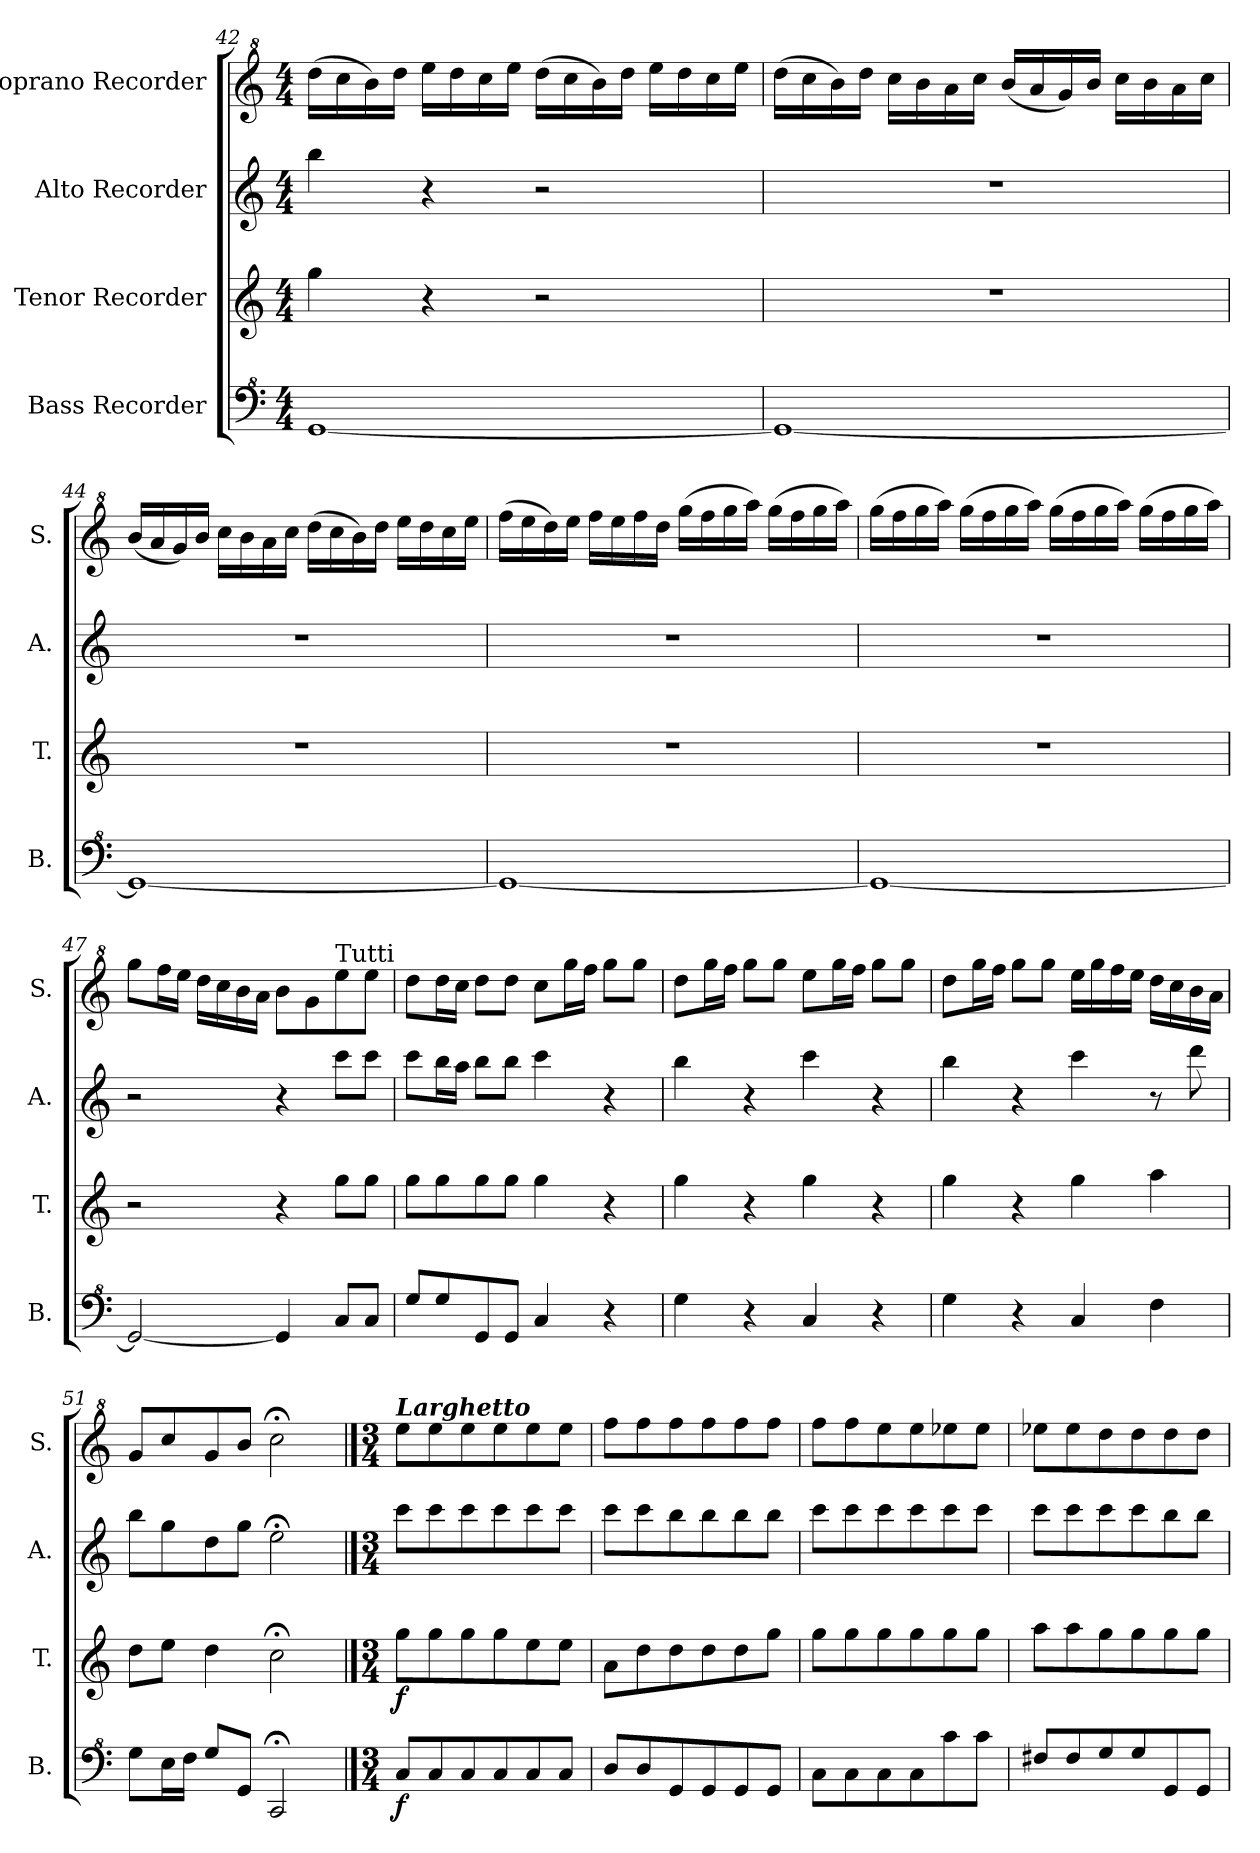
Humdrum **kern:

**kern	**dynam	**kern	**dynam	**kern	**kern
*part4	*part4	*part3	*part3	*part2	*part1
*staff4	*staff4	*staff3	*staff3	*staff2	*staff1
*I"Bass Recorder	*	*I"Tenor Recorder	*	*I"Alto Recorder	*I"Soprano Recorder
*I'B.	*	*I'T.	*	*I'A.	*I'S.
!!LO:LB:g=z
*clefF^4	*	*clefG2	*	*clefG2	*clefG^2
*k[]	*	*k[]	*	*k[]	*k[]
*M4/4	*	*M4/4	*	*M4/4	*M4/4
=42	=42	=42	=42	=42	=42
[1G	.	4gg\	.	4bb\	(16ddd\LL
.	.	.	.	.	16ccc\
.	.	.	.	.	16bb\)
.	.	.	.	.	16ddd\JJ
.	.	4r	.	4r	16eee\LL
.	.	.	.	.	16ddd\
.	.	.	.	.	16ccc\
.	.	.	.	.	16eee\JJ
.	.	2r	.	2r	(16ddd\LL
.	.	.	.	.	16ccc\
.	.	.	.	.	16bb\)
.	.	.	.	.	16ddd\JJ
.	.	.	.	.	16eee\LL
.	.	.	.	.	16ddd\
.	.	.	.	.	16ccc\
.	.	.	.	.	16eee\JJ
=43	=43	=43	=43	=43	=43
1G_	.	1r	.	1r	(16ddd\LL
.	.	.	.	.	16ccc\
.	.	.	.	.	16bb\)
.	.	.	.	.	16ddd\JJ
.	.	.	.	.	16ccc\LL
.	.	.	.	.	16bb\
.	.	.	.	.	16aa\
.	.	.	.	.	16ccc\JJ
.	.	.	.	.	(16bb/LL
.	.	.	.	.	16aa/
.	.	.	.	.	16gg/)
.	.	.	.	.	16bb/JJ
.	.	.	.	.	16ccc\LL
.	.	.	.	.	16bb\
.	.	.	.	.	16aa\
.	.	.	.	.	16ccc\JJ
=44	=44	=44	=44	=44	=44
1G_	.	1r	.	1r	(16bb/LL
.	.	.	.	.	16aa/
.	.	.	.	.	16gg/)
.	.	.	.	.	16bb/JJ
.	.	.	.	.	16ccc\LL
.	.	.	.	.	16bb\
.	.	.	.	.	16aa\
.	.	.	.	.	16ccc\JJ
.	.	.	.	.	(16ddd\LL
.	.	.	.	.	16ccc\
.	.	.	.	.	16bb\)
.	.	.	.	.	16ddd\JJ
.	.	.	.	.	16eee\LL
.	.	.	.	.	16ddd\
.	.	.	.	.	16ccc\
.	.	.	.	.	16eee\JJ
=45	=45	=45	=45	=45	=45
1G_	.	1r	.	1r	(16fff\LL
.	.	.	.	.	16eee\
.	.	.	.	.	16ddd\)
.	.	.	.	.	16eee\JJ
.	.	.	.	.	16fff\LL
.	.	.	.	.	16eee\
.	.	.	.	.	16fff\
.	.	.	.	.	16ddd\JJ
.	.	.	.	.	(16ggg\LL
.	.	.	.	.	16fff\
.	.	.	.	.	16ggg\
.	.	.	.	.	16aaa\JJ)
.	.	.	.	.	(16ggg\LL
.	.	.	.	.	16fff\
.	.	.	.	.	16ggg\
.	.	.	.	.	16aaa\JJ)
=46	=46	=46	=46	=46	=46
1G_	.	1r	.	1r	(16ggg\LL
.	.	.	.	.	16fff\
.	.	.	.	.	16ggg\
.	.	.	.	.	16aaa\JJ)
.	.	.	.	.	(16ggg\LL
.	.	.	.	.	16fff\
.	.	.	.	.	16ggg\
.	.	.	.	.	16aaa\JJ)
.	.	.	.	.	(16ggg\LL
.	.	.	.	.	16fff\
.	.	.	.	.	16ggg\
.	.	.	.	.	16aaa\JJ)
.	.	.	.	.	(16ggg\LL
.	.	.	.	.	16fff\
.	.	.	.	.	16ggg\
.	.	.	.	.	16aaa\JJ)
!!LO:PB:g=z
=47	=47	=47	=47	=47	=47
2G/_	.	2r	.	2r	8ggg\L
.	.	.	.	.	16fff\L
.	.	.	.	.	16eee\JJ
.	.	.	.	.	16ddd\LL
.	.	.	.	.	16ccc\
.	.	.	.	.	16bb\
.	.	.	.	.	16aa\JJ
4G/]	.	4r	.	4r	8bb\L
.	.	.	.	.	8gg\
!	!	!	!	!	!LO:TX:a:t=Tutti
8c/L	.	8gg\L	.	8ccc\L	8eee\
8c/J	.	8gg\J	.	8ccc\J	8eee\J
=48	=48	=48	=48	=48	=48
8g/L	.	8gg\L	.	8ccc\L	8ddd\L
8g/	.	8gg\	.	16bb\L	16ddd\L
.	.	.	.	16aa\JJ	16ccc\JJ
8G/	.	8gg\	.	8bb\L	8ddd\L
8G/J	.	8gg\J	.	8bb\J	8ddd\J
4c/	.	4gg\	.	4ccc\	8ccc\L
.	.	.	.	.	16ggg\L
.	.	.	.	.	16fff\JJ
4r	.	4r	.	4r	8ggg\L
.	.	.	.	.	8ggg\J
=49	=49	=49	=49	=49	=49
4g\	.	4gg\	.	4bb\	8ddd\L
.	.	.	.	.	16ggg\L
.	.	.	.	.	16fff\JJ
4r	.	4r	.	4r	8ggg\L
.	.	.	.	.	8ggg\J
4c/	.	4gg\	.	4ccc\	8eee\L
.	.	.	.	.	16ggg\L
.	.	.	.	.	16fff\JJ
4r	.	4r	.	4r	8ggg\L
.	.	.	.	.	8ggg\J
=50	=50	=50	=50	=50	=50
4g\	.	4gg\	.	4bb\	8ddd\L
.	.	.	.	.	16ggg\L
.	.	.	.	.	16fff\JJ
4r	.	4r	.	4r	8ggg\L
.	.	.	.	.	8ggg\J
4c/	.	4gg\	.	4ccc\	16eee\LL
.	.	.	.	.	16ggg\
.	.	.	.	.	16fff\
.	.	.	.	.	16eee\JJ
4f\	.	4aa\	.	8r	16ddd\LL
.	.	.	.	.	16ccc\
.	.	.	.	8ddd\	16bb\
.	.	.	.	.	16aa\JJ
=51	=51	=51	=51	=51	=51
8g\L	.	8dd\L	.	8bb\L	8gg/L
16e\L	.	8ee\J	.	8gg\	8ccc/
16f\JJ	.	.	.	.	.
8g/L	.	4dd\	.	8dd\	8gg/
8G/J	.	.	.	8gg\J	8bb/J
2C;</	.	2cc;<\	.	2ee;<\	2ccc;<\
!!LO:LB:g=z
==52	==52	==52	==52	==52	==52
*M3/4	*	*M3/4	*	*M3/4	*M3/4
*	*	*	*	*	*MM60
!	!	!	!	!	!LO:TX:a:Bi:t=Larghetto
!	!LO:DY:b	!	!LO:DY:b	!	!
8c/L	f	8gg\L	f	8ccc\L	8eee\L
8c/	.	8gg\	.	8ccc\	8eee\
8c/	.	8gg\	.	8ccc\	8eee\
8c/	.	8gg\	.	8ccc\	8eee\
8c/	.	8ee\	.	8ccc\	8eee\
8c/J	.	8ee\J	.	8ccc\J	8eee\J
=53	=53	=53	=53	=53	=53
8d/L	.	8a\L	.	8ccc\L	8fff\L
8d/	.	8dd\	.	8ccc\	8fff\
8G/	.	8dd\	.	8bb\	8fff\
8G/	.	8dd\	.	8bb\	8fff\
8G/	.	8dd\	.	8bb\	8fff\
8G/J	.	8gg\J	.	8bb\J	8fff\J
=54	=54	=54	=54	=54	=54
8c\L	.	8gg\L	.	8ccc\L	8fff\L
8c\	.	8gg\	.	8ccc\	8fff\
8c\	.	8gg\	.	8ccc\	8eee\
8c\	.	8gg\	.	8ccc\	8eee\
8cc\	.	8gg\	.	8ccc\	8eee-X\
8cc\J	.	8gg\J	.	8ccc\J	8eee-\J
=55	=55	=55	=55	=55	=55
8f#X/L	.	8aa\L	.	8ccc\L	8eee-X\L
8f#/	.	8aa\	.	8ccc\	8eee-\
8g/	.	8gg\	.	8ccc\	8ddd\
8g/	.	8gg\	.	8ccc\	8ddd\
8G/	.	8gg\	.	8bb\	8ddd\
8G/J	.	8gg\J	.	8bb\J	8ddd\J
=	=	=	=	=	=
*-	*-	*-	*-	*-	*-
